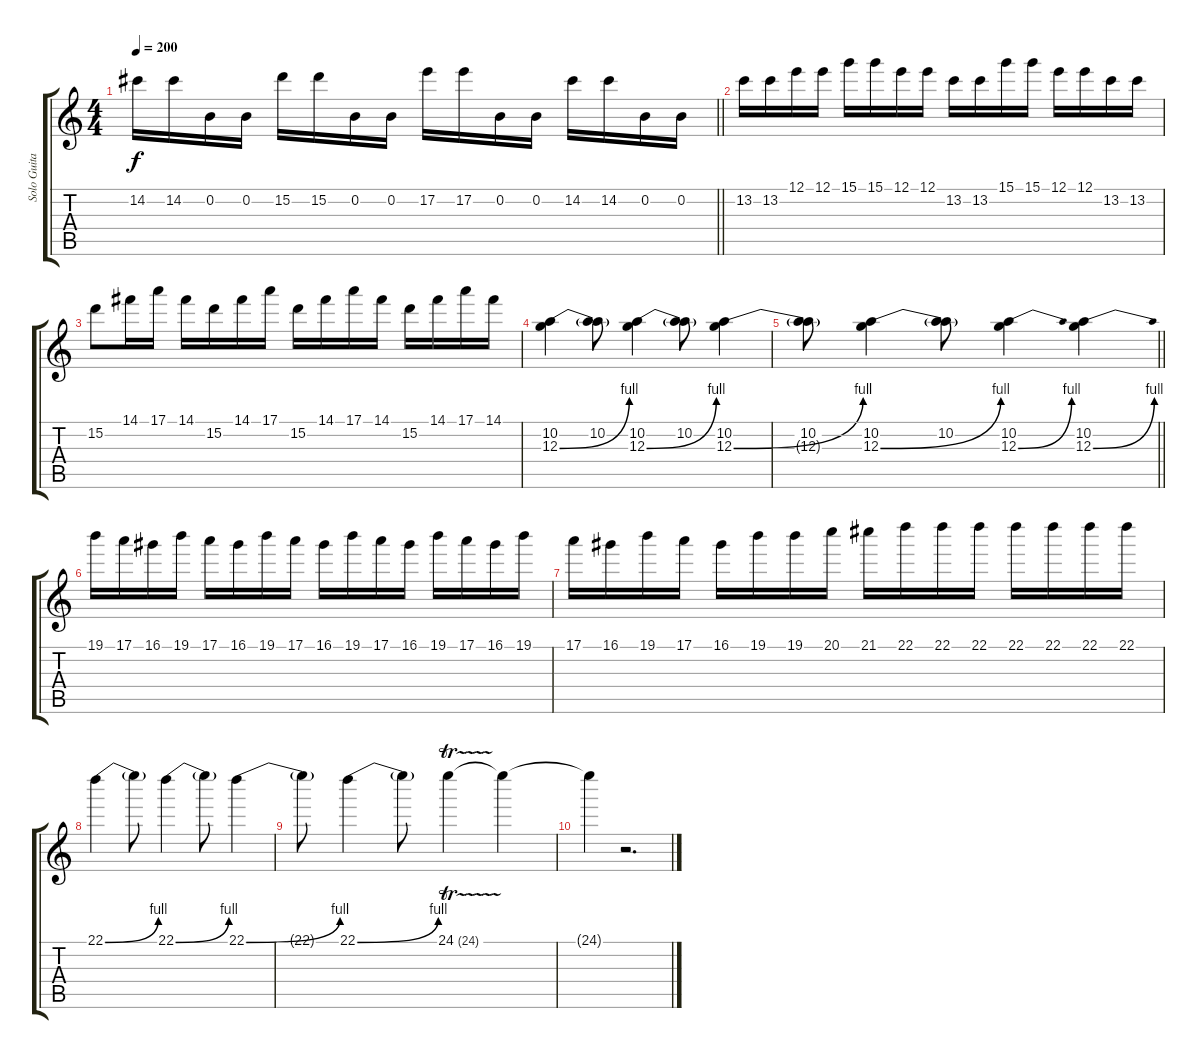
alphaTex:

\track ("Solo Guitar" "Solo Guita") {instrument overdrivenguitar}
\staff {score tabs}
\tuning (E4 B3 G3 D3 A2 E2) {hide}
\ts (4 4)
\tempo 200
\clef g2
\barLineRight lightlight
\ks c
14.2.16{dy f} 14.2.16 0.2.16 0.2.16 15.2.16 15.2.16 0.2.16 0.2.16 17.2.16 17.2.16 0.2.16 0.2.16 14.2.16 14.2.16 0.2.16 0.2.16 |
13.2.16 13.2.16 12.1.16 12.1.16 15.1.16 15.1.16 12.1.16 12.1.16 13.2.16 13.2.16 15.1.16 15.1.16 12.1.16 12.1.16 13.2.16 13.2.16 |
15.2.8 14.1.16 17.1.16 14.1.16 15.2.16 14.1.16 17.1.16 15.2.16 14.1.16 17.1.16 14.1.16 15.2.16 14.1.16 17.1.16 14.1.16 |
(10.2 12.3{be (bend 0 0 60 4)}).4 (10.2 12.3{t}).8 (10.2 12.3{be (bend 0 0 60 4)}).4 (10.2 12.3{t}).8 (10.2 12.3{be (bend 0 0 60 4)}).4 |
\barLineRight lightlight
(10.2 12.3{t}).8 (10.2 12.3{be (bend 0 0 60 4)}).4 (10.2 12.3{t}).8 (10.2 12.3{be (bend 0 0 60 4)}).4 (10.2 12.3{be (bend 0 0 60 4)}).4 |
19.1.16 17.1.16 16.1.16 19.1.16 17.1.16 16.1.16 19.1.16 17.1.16 16.1.16 19.1.16 17.1.16 16.1.16 19.1.16 17.1.16 16.1.16 19.1.16 |
17.1.16 16.1.16 19.1.16 17.1.16 16.1.16 19.1.16 19.1.16 20.1.16 21.1.16 22.1.16 22.1.16 22.1.16 22.1.16 22.1.16 22.1.16 22.1.16 |
22.1{be (bend 0 0 60 4)}.4 22.1{t}.8 22.1{be (bend 0 0 60 4)}.4 22.1{t}.8 22.1{be (bend 0 0 60 4)}.4 |
22.1{t}.8 22.1{be (bend 0 0 60 4)}.4 22.1{t}.8 24.1{tr (24 16)}.4 24.1{t}.4 |
24.1{t}.4 r.2{d}
